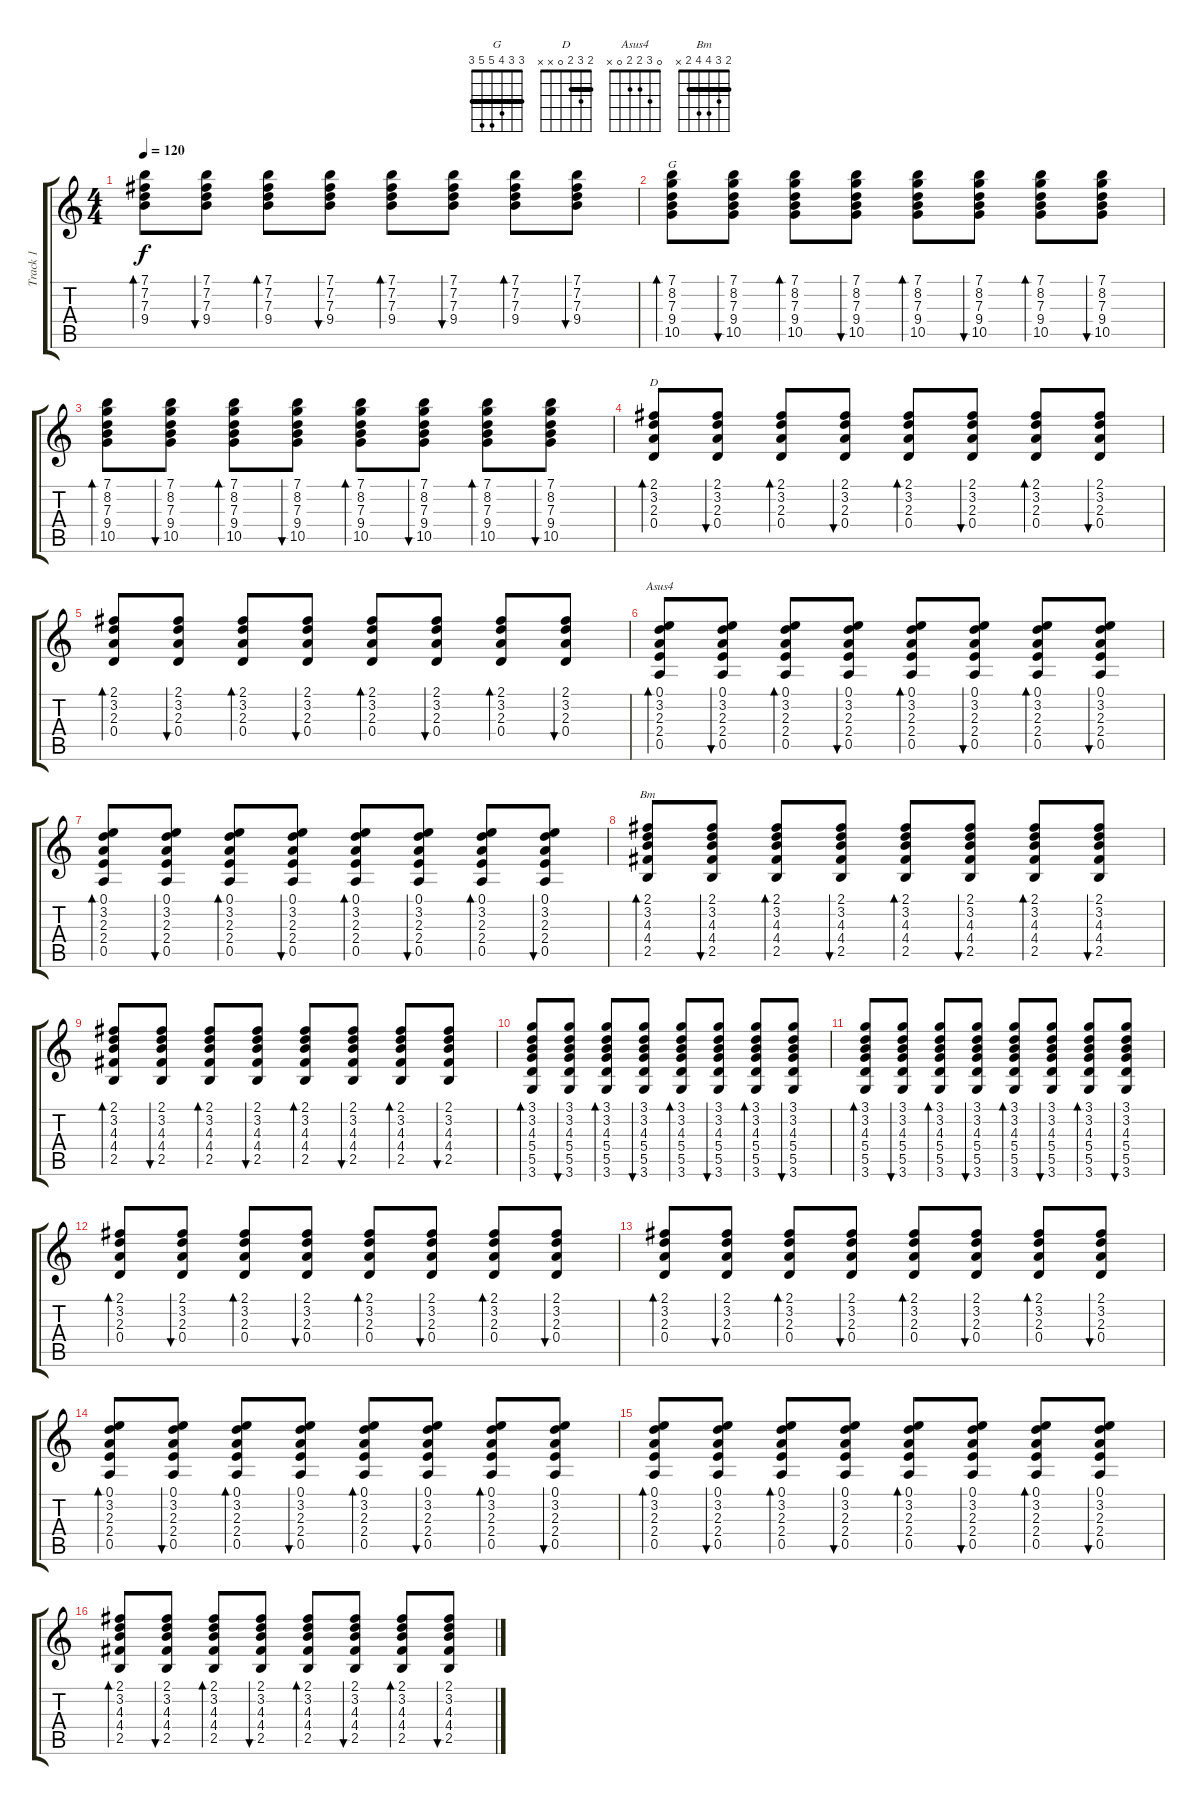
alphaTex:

\track ("Track 1" "Track 1") {instrument acousticguitarsteel}
\staff {score tabs}
\tuning (E4 B3 G3 D3 A2 E2) {hide}
\chord ("G" 3 3 4 5 5 3) {barre 3}
\chord ("D" 2 3 2 0 x x) {barre 2}
\chord ("Asus4" 0 3 2 2 0 x)
\chord ("Bm" 2 3 4 4 2 x) {barre 2}
\ts (4 4)
\tempo 120
\clef g2
\ks c
(7.1 7.2 7.3 9.4).8{bd 60 dy f} (7.1 7.2 7.3 9.4).8{bu 60} (7.1 7.2 7.3 9.4).8{bd 60} (7.1 7.2 7.3 9.4).8{bu 60} (7.1 7.2 7.3 9.4).8{bd 60} (7.1 7.2 7.3 9.4).8{bu 60} (7.1 7.2 7.3 9.4).8{bd 60} (7.1 7.2 7.3 9.4).8{bu 60} |
(7.1 8.2 7.3 9.4 10.5).8{bd 60 ch "G"} (7.1 8.2 7.3 9.4 10.5).8{bu 60} (7.1 8.2 7.3 9.4 10.5).8{bd 60} (7.1 8.2 7.3 9.4 10.5).8{bu 60} (7.1 8.2 7.3 9.4 10.5).8{bd 60} (7.1 8.2 7.3 9.4 10.5).8{bu 60} (7.1 8.2 7.3 9.4 10.5).8{bd 60} (7.1 8.2 7.3 9.4 10.5).8{bu 60} |
(7.1 8.2 7.3 9.4 10.5).8{bd 60} (7.1 8.2 7.3 9.4 10.5).8{bu 60} (7.1 8.2 7.3 9.4 10.5).8{bd 60} (7.1 8.2 7.3 9.4 10.5).8{bu 60} (7.1 8.2 7.3 9.4 10.5).8{bd 60} (7.1 8.2 7.3 9.4 10.5).8{bu 60} (7.1 8.2 7.3 9.4 10.5).8{bd 60} (7.1 8.2 7.3 9.4 10.5).8{bu 60} |
(2.1 3.2 2.3 0.4).8{bd 60 ch "D"} (2.1 3.2 2.3 0.4).8{bu 60} (2.1 3.2 2.3 0.4).8{bd 60} (2.1 3.2 2.3 0.4).8{bu 60} (2.1 3.2 2.3 0.4).8{bd 60} (2.1 3.2 2.3 0.4).8{bu 60} (2.1 3.2 2.3 0.4).8{bd 60} (2.1 3.2 2.3 0.4).8{bu 60} |
(2.1 3.2 2.3 0.4).8{bd 60} (2.1 3.2 2.3 0.4).8{bu 60} (2.1 3.2 2.3 0.4).8{bd 60} (2.1 3.2 2.3 0.4).8{bu 60} (2.1 3.2 2.3 0.4).8{bd 60} (2.1 3.2 2.3 0.4).8{bu 60} (2.1 3.2 2.3 0.4).8{bd 60} (2.1 3.2 2.3 0.4).8{bu 60} |
(0.1 3.2 2.3 2.4 0.5).8{bd 60 ch "Asus4"} (0.1 3.2 2.3 2.4 0.5).8{bu 60} (0.1 3.2 2.3 2.4 0.5).8{bd 60} (0.1 3.2 2.3 2.4 0.5).8{bu 60} (0.1 3.2 2.3 2.4 0.5).8{bd 60} (0.1 3.2 2.3 2.4 0.5).8{bu 60} (0.1 3.2 2.3 2.4 0.5).8{bd 60} (0.1 3.2 2.3 2.4 0.5).8{bu 60} |
(0.1 3.2 2.3 2.4 0.5).8{bd 60} (0.1 3.2 2.3 2.4 0.5).8{bu 60} (0.1 3.2 2.3 2.4 0.5).8{bd 60} (0.1 3.2 2.3 2.4 0.5).8{bu 60} (0.1 3.2 2.3 2.4 0.5).8{bd 60} (0.1 3.2 2.3 2.4 0.5).8{bu 60} (0.1 3.2 2.3 2.4 0.5).8{bd 60} (0.1 3.2 2.3 2.4 0.5).8{bu 60} |
(2.1 3.2 4.3 4.4 2.5).8{bd 60 ch "Bm"} (2.1 3.2 4.3 4.4 2.5).8{bu 60} (2.1 3.2 4.3 4.4 2.5).8{bd 60} (2.1 3.2 4.3 4.4 2.5).8{bu 60} (2.1 3.2 4.3 4.4 2.5).8{bd 60} (2.1 3.2 4.3 4.4 2.5).8{bu 60} (2.1 3.2 4.3 4.4 2.5).8{bd 60} (2.1 3.2 4.3 4.4 2.5).8{bu 60} |
(2.1 3.2 4.3 4.4 2.5).8{bd 60} (2.1 3.2 4.3 4.4 2.5).8{bu 60} (2.1 3.2 4.3 4.4 2.5).8{bd 60} (2.1 3.2 4.3 4.4 2.5).8{bu 60} (2.1 3.2 4.3 4.4 2.5).8{bd 60} (2.1 3.2 4.3 4.4 2.5).8{bu 60} (2.1 3.2 4.3 4.4 2.5).8{bd 60} (2.1 3.2 4.3 4.4 2.5).8{bu 60} |
(3.1 3.2 4.3 5.4 5.5 3.6).8{bd 60} (3.1 3.2 4.3 5.4 5.5 3.6).8{bu 60} (3.1 3.2 4.3 5.4 5.5 3.6).8{bd 60} (3.1 3.2 4.3 5.4 5.5 3.6).8{bu 60} (3.1 3.2 4.3 5.4 5.5 3.6).8{bd 60} (3.1 3.2 4.3 5.4 5.5 3.6).8{bu 60} (3.1 3.2 4.3 5.4 5.5 3.6).8{bd 60} (3.1 3.2 4.3 5.4 5.5 3.6).8{bu 60} |
(3.1 3.2 4.3 5.4 5.5 3.6).8{bd 60} (3.1 3.2 4.3 5.4 5.5 3.6).8{bu 60} (3.1 3.2 4.3 5.4 5.5 3.6).8{bd 60} (3.1 3.2 4.3 5.4 5.5 3.6).8{bu 60} (3.1 3.2 4.3 5.4 5.5 3.6).8{bd 60} (3.1 3.2 4.3 5.4 5.5 3.6).8{bu 60} (3.1 3.2 4.3 5.4 5.5 3.6).8{bd 60} (3.1 3.2 4.3 5.4 5.5 3.6).8{bu 60} |
(2.1 3.2 2.3 0.4).8{bd 60} (2.1 3.2 2.3 0.4).8{bu 60} (2.1 3.2 2.3 0.4).8{bd 60} (2.1 3.2 2.3 0.4).8{bu 60} (2.1 3.2 2.3 0.4).8{bd 60} (2.1 3.2 2.3 0.4).8{bu 60} (2.1 3.2 2.3 0.4).8{bd 60} (2.1 3.2 2.3 0.4).8{bu 60} |
(2.1 3.2 2.3 0.4).8{bd 60} (2.1 3.2 2.3 0.4).8{bu 60} (2.1 3.2 2.3 0.4).8{bd 60} (2.1 3.2 2.3 0.4).8{bu 60} (2.1 3.2 2.3 0.4).8{bd 60} (2.1 3.2 2.3 0.4).8{bu 60} (2.1 3.2 2.3 0.4).8{bd 60} (2.1 3.2 2.3 0.4).8{bu 60} |
(0.1 3.2 2.3 2.4 0.5).8{bd 60} (0.1 3.2 2.3 2.4 0.5).8{bu 60} (0.1 3.2 2.3 2.4 0.5).8{bd 60} (0.1 3.2 2.3 2.4 0.5).8{bu 60} (0.1 3.2 2.3 2.4 0.5).8{bd 60} (0.1 3.2 2.3 2.4 0.5).8{bu 60} (0.1 3.2 2.3 2.4 0.5).8{bd 60} (0.1 3.2 2.3 2.4 0.5).8{bu 60} |
(0.1 3.2 2.3 2.4 0.5).8{bd 60} (0.1 3.2 2.3 2.4 0.5).8{bu 60} (0.1 3.2 2.3 2.4 0.5).8{bd 60} (0.1 3.2 2.3 2.4 0.5).8{bu 60} (0.1 3.2 2.3 2.4 0.5).8{bd 60} (0.1 3.2 2.3 2.4 0.5).8{bu 60} (0.1 3.2 2.3 2.4 0.5).8{bd 60} (0.1 3.2 2.3 2.4 0.5).8{bu 60} |
(2.1 3.2 4.3 4.4 2.5).8{bd 60} (2.1 3.2 4.3 4.4 2.5).8{bu 60} (2.1 3.2 4.3 4.4 2.5).8{bd 60} (2.1 3.2 4.3 4.4 2.5).8{bu 60} (2.1 3.2 4.3 4.4 2.5).8{bd 60} (2.1 3.2 4.3 4.4 2.5).8{bu 60} (2.1 3.2 4.3 4.4 2.5).8{bd 60} (2.1 3.2 4.3 4.4 2.5).8{bu 60}
